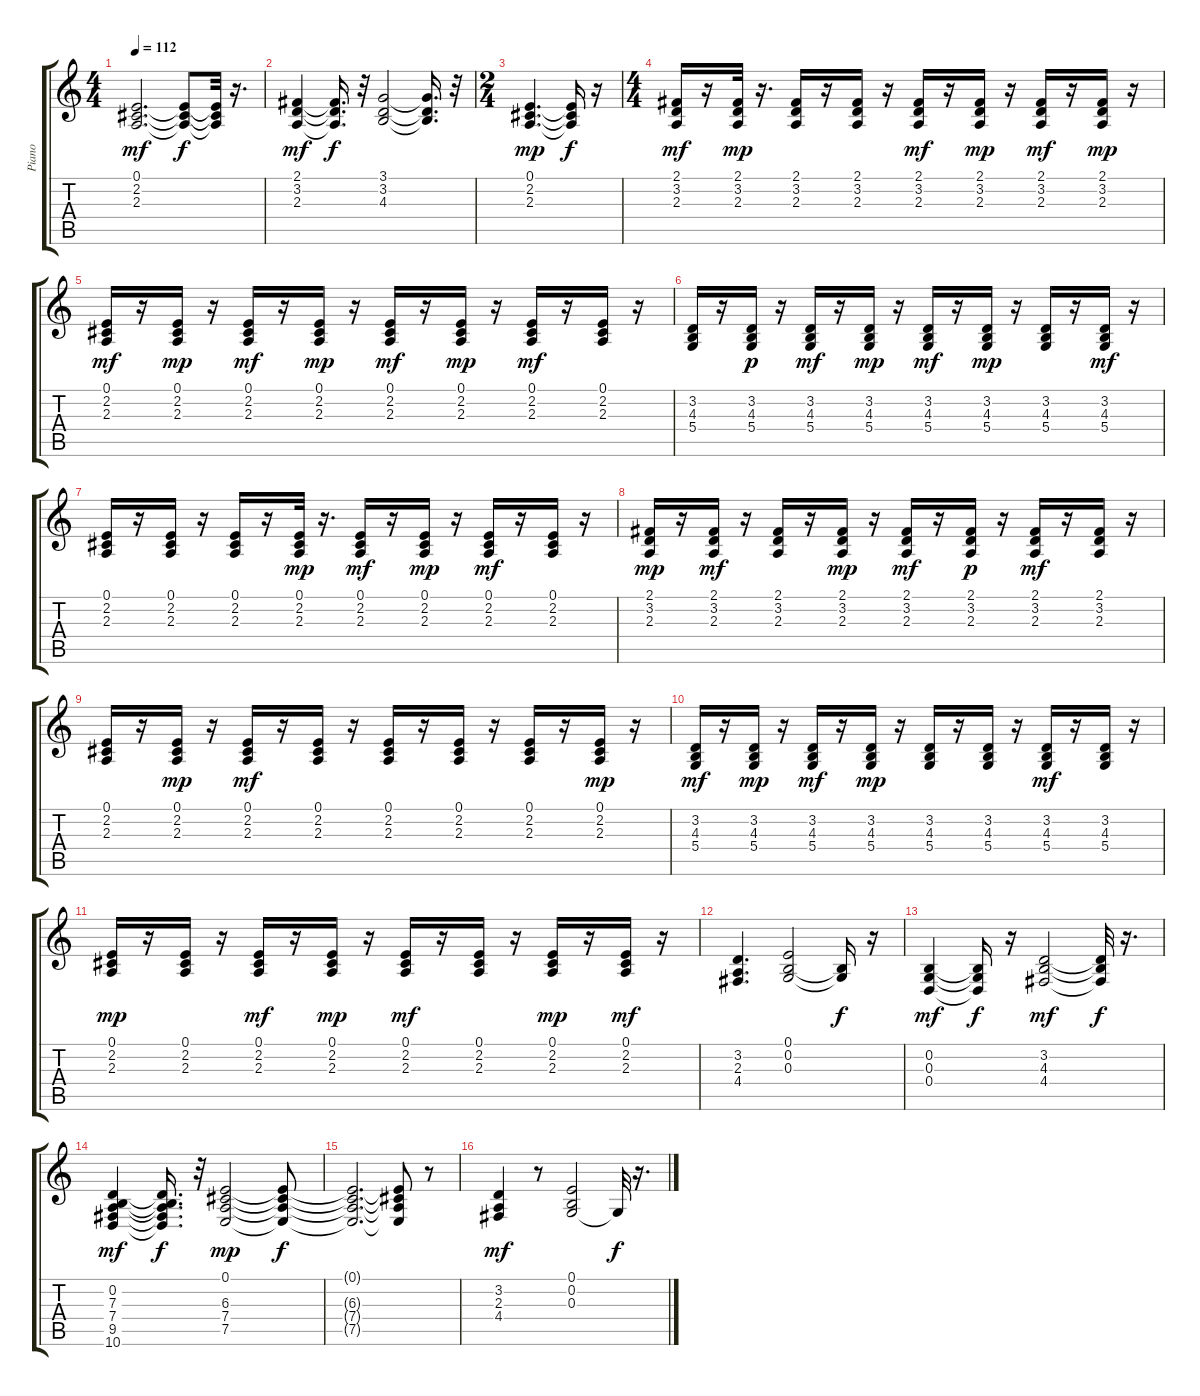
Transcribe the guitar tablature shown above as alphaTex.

\track ("Piano" "Piano") {instrument brightacousticpiano}
\staff {score tabs}
\tuning (E4 B3 G3 D3 A2 E2) {hide}
\ts (4 4)
\tempo 112
\clef g2
\ks c
(0.1 2.2 2.3).2{d dy mf} (0.1{t} 2.2{t} 2.3{t}).8{dy f} (0.1{t} 2.2{t} 2.3{t}).32 r.16{d} |
(2.1 3.2 2.3).4{dy mf} (2.1{t} 3.2{t} 2.3{t}).16{d dy f} r.32 (3.1 3.2 4.3).2 (3.1{t} 3.2{t} 4.3{t}).16{d} r.32 |
\ts (2 4)
(0.1 2.2 2.3).4{d dy mp} (0.1{t} 2.2{t} 2.3{t}).16{dy f} r.16 |
\ts (4 4)
(2.1 3.2 2.3).16{dy mf} r.16 (2.1 3.2 2.3).32{dy mp} r.16{d} (2.1 3.2 2.3).16 r.16 (2.1 3.2 2.3).16 r.16 (2.1 3.2 2.3).16{dy mf} r.16 (2.1 3.2 2.3).16{dy mp} r.16 (2.1 3.2 2.3).16{dy mf} r.16 (2.1 3.2 2.3).16{dy mp} r.16 |
(0.1 2.2 2.3).16{dy mf} r.16 (0.1 2.2 2.3).16{dy mp} r.16 (0.1 2.2 2.3).16{dy mf} r.16 (0.1 2.2 2.3).16{dy mp} r.16 (0.1 2.2 2.3).16{dy mf} r.16 (0.1 2.2 2.3).16{dy mp} r.16 (0.1 2.2 2.3).16{dy mf} r.16 (0.1 2.2 2.3).16 r.16 |
(3.2 4.3 5.4).16 r.16 (3.2 4.3 5.4).16{dy p} r.16 (3.2 4.3 5.4).16{dy mf} r.16 (3.2 4.3 5.4).16{dy mp} r.16 (3.2 4.3 5.4).16{dy mf} r.16 (3.2 4.3 5.4).16{dy mp} r.16 (3.2 4.3 5.4).16 r.16 (3.2 4.3 5.4).16{dy mf} r.16 |
(0.1 2.2 2.3).16 r.16 (0.1 2.2 2.3).16 r.16 (0.1 2.2 2.3).16 r.16 (0.1 2.2 2.3).32{dy mp} r.16{d} (0.1 2.2 2.3).16{dy mf} r.16 (0.1 2.2 2.3).16{dy mp} r.16 (0.1 2.2 2.3).16{dy mf} r.16 (0.1 2.2 2.3).16 r.16 |
(2.1 3.2 2.3).16{dy mp} r.16 (2.1 3.2 2.3).16{dy mf} r.16 (2.1 3.2 2.3).16 r.16 (2.1 3.2 2.3).16{dy mp} r.16 (2.1 3.2 2.3).16{dy mf} r.16 (2.1 3.2 2.3).16{dy p} r.16 (2.1 3.2 2.3).16{dy mf} r.16 (2.1 3.2 2.3).16 r.16 |
(0.1 2.2 2.3).16 r.16 (0.1 2.2 2.3).16{dy mp} r.16 (0.1 2.2 2.3).16{dy mf} r.16 (0.1 2.2 2.3).16 r.16 (0.1 2.2 2.3).16 r.16 (0.1 2.2 2.3).16 r.16 (0.1 2.2 2.3).16 r.16 (0.1 2.2 2.3).16{dy mp} r.16 |
(3.2 4.3 5.4).16{dy mf} r.16 (3.2 4.3 5.4).16{dy mp} r.16 (3.2 4.3 5.4).16{dy mf} r.16 (3.2 4.3 5.4).16{dy mp} r.16 (3.2 4.3 5.4).16 r.16 (3.2 4.3 5.4).16 r.16 (3.2 4.3 5.4).16{dy mf} r.16 (3.2 4.3 5.4).16 r.16 |
(0.1 2.2 2.3).16{dy mp} r.16 (0.1 2.2 2.3).16 r.16 (0.1 2.2 2.3).16{dy mf} r.16 (0.1 2.2 2.3).16{dy mp} r.16 (0.1 2.2 2.3).16{dy mf} r.16 (0.1 2.2 2.3).16 r.16 (0.1 2.2 2.3).16{dy mp} r.16 (0.1 2.2 2.3).16{dy mf} r.16 |
(3.2 2.3 4.4).4{d} (0.1 0.2 0.3).2 (0.2{t} 0.3{t}).16{dy f} r.16 |
(0.2 0.3 0.4).4{dy mf} (0.2{t} 0.3{t} 0.4{t}).16{dy f} r.16 (3.2 4.3 4.4).2{dy mf} (3.2{t} 4.3{t} 4.4{t}).32{dy f} r.16{d} |
(0.2 7.3 7.4 9.5 10.6).4{dy mf} (0.2{t} 7.3{t} 7.4{t} 9.5{t} 10.6{t}).16{d dy f} r.32 (0.1 6.3 7.4 7.5).2{dy mp} (0.1{t} 6.3{t} 7.4{t} 7.5{t}).8{dy f} |
(0.1{t} 6.3{t} 7.4{t} 7.5{t}).2{d} (0.1{t} 6.3{t} 7.4{t} 7.5{t}).8 r.8 |
(3.2 2.3 4.4).4{dy mf} r.8 (0.1 0.2 0.3).2 0.3{t}.32{dy f} r.16{d}
